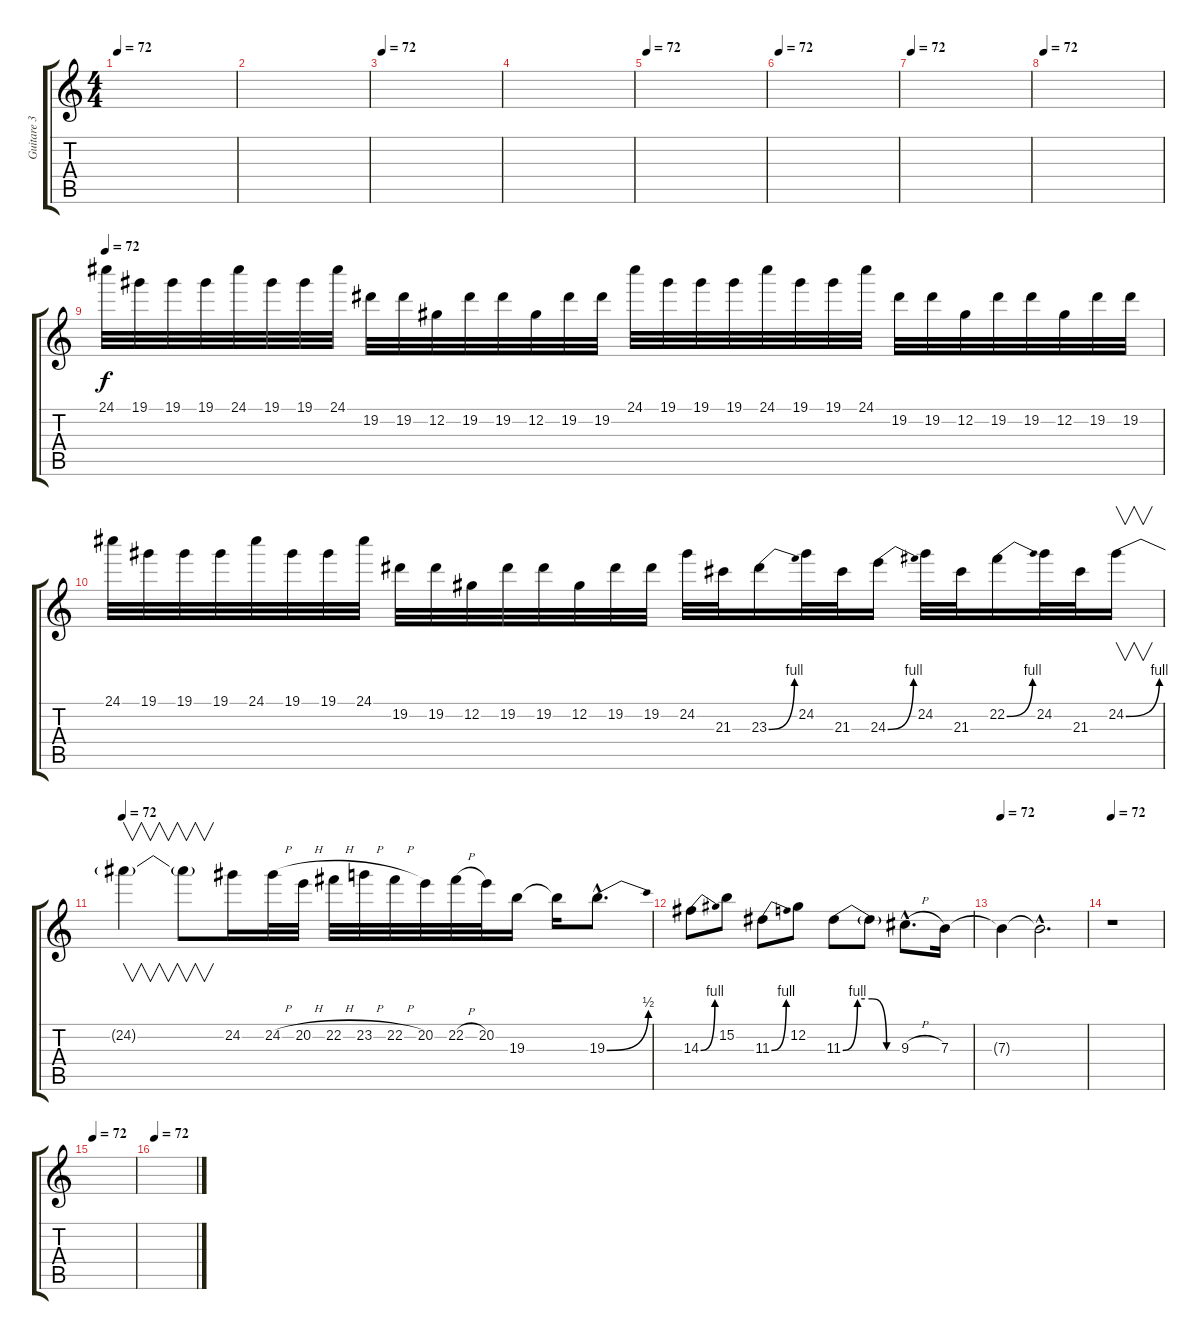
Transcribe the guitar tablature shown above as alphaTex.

\track ("Guitare 3" "Guitare 3") {instrument overdrivenguitar}
\staff {score tabs}
\tuning (Db4 Ab3 E3 B2 Gb2 Db2) {hide}
\ts (4 4)
\tempo 72
\clef g2
\ks c
|
|
\tempo 72
|
|
\tempo 72
|
\tempo 72
|
\tempo 72
|
\tempo 72
|
\tempo 72
24.1.32 19.1.32 19.1.32 19.1.32 24.1.32 19.1.32 19.1.32 24.1.32 19.2.32 19.2.32 12.2.32 19.2.32 19.2.32 12.2.32 19.2.32 19.2.32 24.1.32 19.1.32 19.1.32 19.1.32 24.1.32 19.1.32 19.1.32 24.1.32 19.2.32 19.2.32 12.2.32 19.2.32 19.2.32 12.2.32 19.2.32 19.2.32 |
24.1.32 19.1.32 19.1.32 19.1.32 24.1.32 19.1.32 19.1.32 24.1.32 19.2.32 19.2.32 12.2.32 19.2.32 19.2.32 12.2.32 19.2.32 19.2.32 24.2.32 21.3.32 23.3{be (bend 0 0 60 4)}.16 24.2.32 21.3.32 24.3{be (bend 0 0 60 4)}.16 24.2.32 21.3.32 22.2{be (bend 0 0 60 4)}.16 24.2.32 21.3.32 24.2{be (bend 0 0 60 4)}.16{v} |
\tempo 72
24.2{t}.4{v} 24.2{t}.8{v} 24.2.16 24.2{h}.32 20.2{h}.32 22.2{h}.32 23.2{h}.32 22.2{h}.32 20.2.32 22.2{h}.32 20.2.32 19.3.16 19.3{t}.16 19.3{be (bend 0 0 60 2) hac}.8{d} |
14.3{be (bend 0 0 60 4)}.8 15.2.8 11.3{be (bend 0 0 60 4)}.8 12.2.8 11.3{be (custom 0 0 15 4 30 4 45 0 60 0)}.8 11.3{t}.8 9.3{h hac}.8{d} 7.3.16 |
\tempo 72
7.3{t}.4 7.3{hac t}.2{d} |
\tempo 72
r.1 |
\tempo 72
|
\tempo 72
